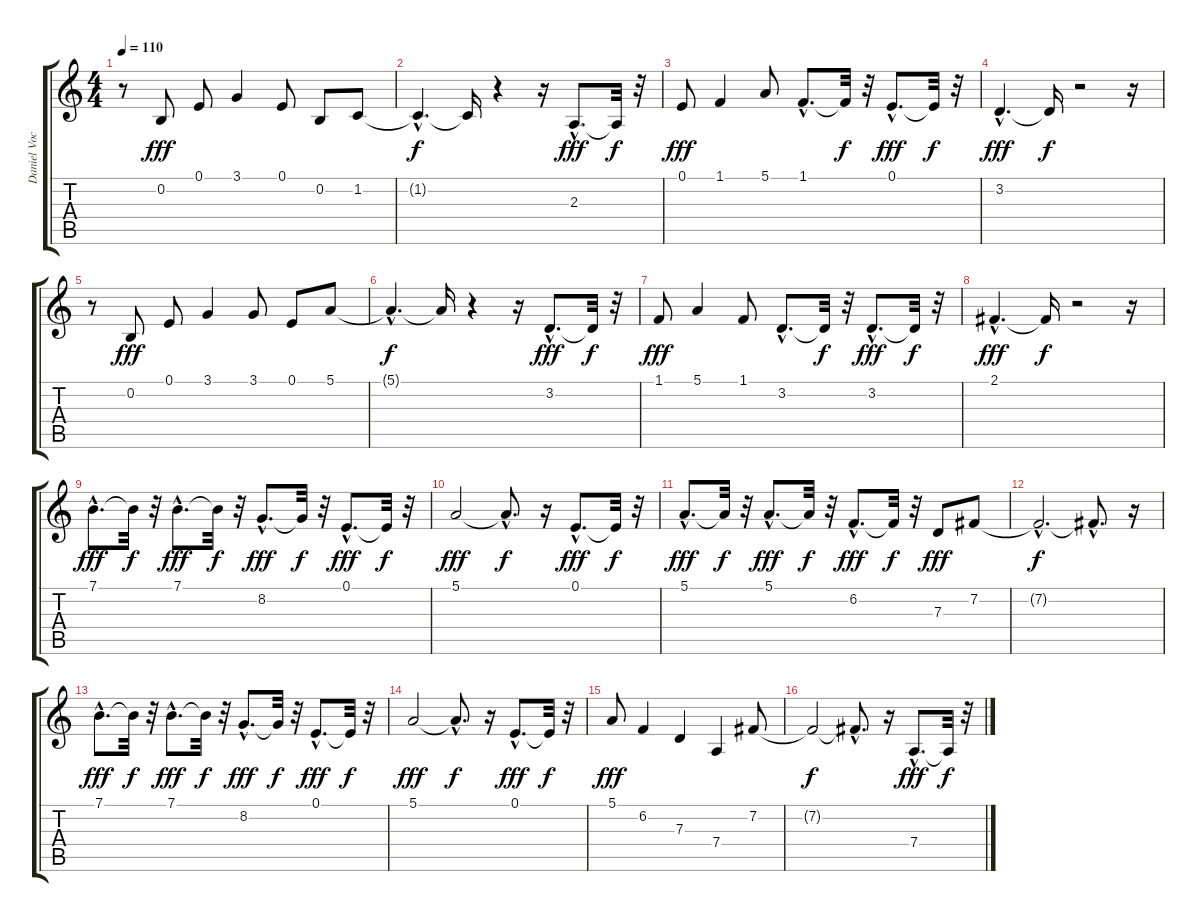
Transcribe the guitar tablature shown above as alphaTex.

\track ("Daniel Vocals" "Daniel Voc") {instrument tenorsax}
\staff {score tabs}
\tuning (E4 B3 G3 D3 A2 E2) {hide}
\ts (4 4)
\tempo 110
\clef g2
\ks c
r.8{dy f} 0.2.8{dy fff} 0.1.8 3.1.4 0.1.8 0.2.8 1.2.8 |
1.2{hac t}.4{d dy f} 1.2{t}.16 r.4 r.16 2.3{hac}.8{d dy fff} 2.3{t}.32{dy f} r.32 |
0.1.8{dy fff} 1.1.4 5.1.8 1.1{hac}.8{d} 1.1{t}.32{dy f} r.32 0.1{hac}.8{d dy fff} 0.1{t}.32{dy f} r.32 |
3.2{hac}.4{d dy fff} 3.2{t}.16{dy f} r.2 r.16 |
r.8 0.2.8{dy fff} 0.1.8 3.1.4 3.1.8 0.1.8 5.1.8 |
5.1{hac t}.4{d dy f} 5.1{t}.16 r.4 r.16 3.2{hac}.8{d dy fff} 3.2{t}.32{dy f} r.32 |
1.1.8{dy fff} 5.1.4 1.1.8 3.2{hac}.8{d} 3.2{t}.32{dy f} r.32 3.2{hac}.8{d dy fff} 3.2{t}.32{dy f} r.32 |
2.1{hac}.4{d dy fff} 2.1{t}.16{dy f} r.2 r.16 |
7.1{hac}.8{d dy fff} 7.1{t}.32{dy f} r.32 7.1{hac}.8{d dy fff} 7.1{t}.32{dy f} r.32 8.2{hac}.8{d dy fff} 8.2{t}.32{dy f} r.32 0.1{hac}.8{d dy fff} 0.1{t}.32{dy f} r.32 |
5.1.2{dy fff} 5.1{hac t}.8{d dy f} r.16 0.1{hac}.8{d dy fff} 0.1{t}.32{dy f} r.32 |
5.1{hac}.8{d dy fff} 5.1{t}.32{dy f} r.32 5.1{hac}.8{d dy fff} 5.1{t}.32{dy f} r.32 6.2{hac}.8{d dy fff} 6.2{t}.32{dy f} r.32 7.3.8{dy fff} 7.2.8 |
7.2{hac t}.2{d dy f} 7.2{hac t}.8{d} r.16 |
7.1{hac}.8{d dy fff} 7.1{t}.32{dy f} r.32 7.1{hac}.8{d dy fff} 7.1{t}.32{dy f} r.32 8.2{hac}.8{d dy fff} 8.2{t}.32{dy f} r.32 0.1{hac}.8{d dy fff} 0.1{t}.32{dy f} r.32 |
5.1.2{dy fff} 5.1{hac t}.8{d dy f} r.16 0.1{hac}.8{d dy fff} 0.1{t}.32{dy f} r.32 |
5.1.8{dy fff} 6.2.4 7.3.4 7.4.4 7.2.8 |
7.2{t}.2{dy f} 7.2{hac t}.8{d} r.16 7.4{hac}.8{d dy fff} 7.4{t}.32{dy f} r.32
